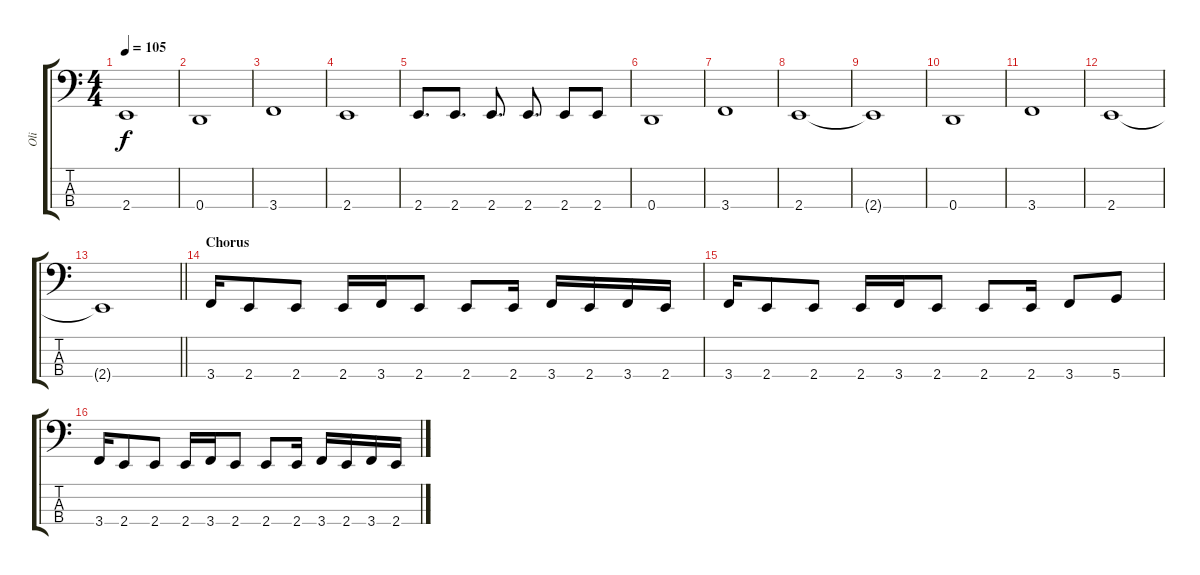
\track ("Oli" "Oli") {instrument electricbasspick}
\staff {score tabs}
\tuning (G2 D2 A1 D1) {hide}
\ts (4 4)
\tempo 105
\clef f4
\ks c
2.4{t}.1{dy f} |
0.4.1 |
3.4.1 |
2.4.1 |
2.4.8{d} 2.4.8{d} 2.4.8{d} 2.4.8{d} 2.4.8 2.4.8 |
0.4.1 |
3.4.1 |
2.4.1 |
2.4{t}.1 |
0.4.1 |
3.4.1 |
2.4.1 |
\barLineRight lightlight
2.4{t}.1 |
\section ("" "Chorus")
3.4.16 2.4.8 2.4.8 2.4.16 3.4.16 2.4.8 2.4.8 2.4.16 3.4.16 2.4.16 3.4.16 2.4.16 |
3.4.16 2.4.8 2.4.8 2.4.16 3.4.16 2.4.8 2.4.8 2.4.16 3.4.8 5.4.8 |
3.4.16 2.4.8 2.4.8 2.4.16 3.4.16 2.4.8 2.4.8 2.4.16 3.4.16 2.4.16 3.4.16 2.4.16
